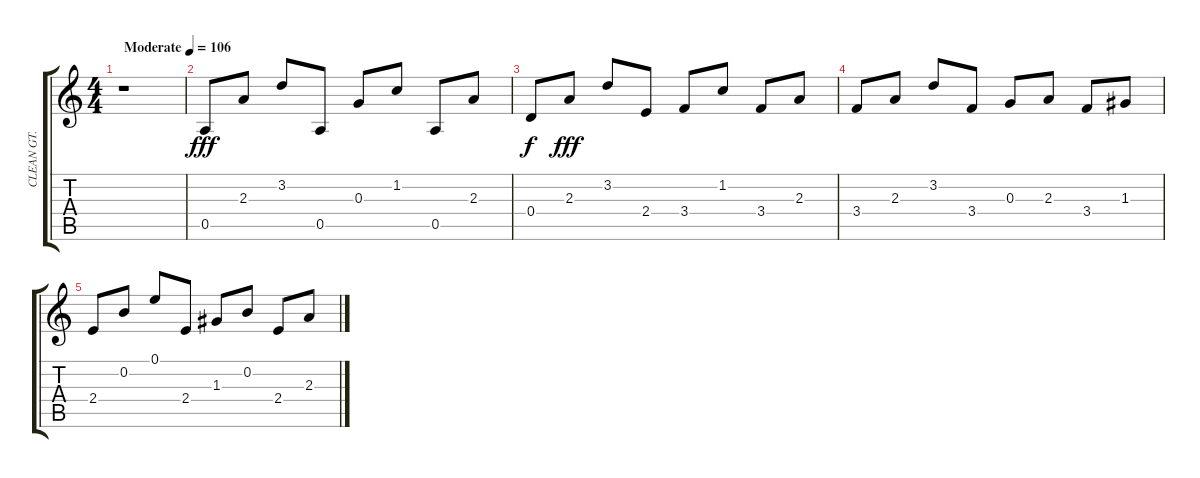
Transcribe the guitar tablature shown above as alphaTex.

\track ("CLEAN GT.           " "CLEAN GT. ") {instrument electricguitarclean}
\staff {score tabs}
\tuning (E4 B3 G3 D3 A2 E2) {hide}
\ts (4 4)
\tempo (106 "Moderate")
\clef g2
\ks c
r.1{dy fff instrument electricguitarclean} |
0.5.8 2.3.8 3.2.8 0.5.8 0.3.8 1.2.8 0.5.8 2.3.8 |
0.4.8{dy f} 2.3.8{dy fff} 3.2.8 2.4.8 3.4.8 1.2.8 3.4.8 2.3.8 |
3.4.8 2.3.8 3.2.8 3.4.8 0.3.8 2.3.8 3.4.8 1.3.8 |
2.4.8 0.2.8 0.1.8 2.4.8 1.3.8 0.2.8 2.4.8 2.3.8
